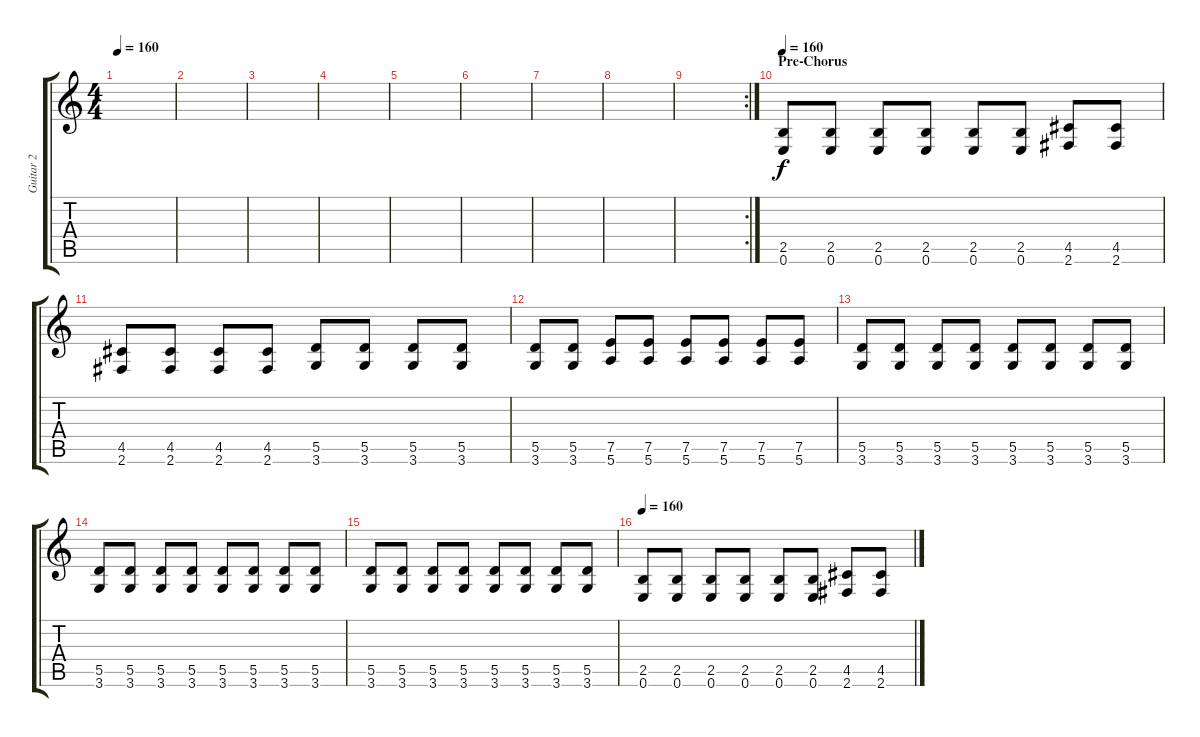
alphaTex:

\track ("Guitar 2" "Guitar 2") {instrument electricguitarjazz}
\staff {score tabs}
\tuning (E4 B3 G3 D3 A2 E2) {hide}
\ts (4 4)
\tempo 160
\clef g2
\ks c
|
|
|
|
|
|
|
|
\rc 2
|
\section ("" "Pre-Chorus")
\tempo 160
(2.5 0.6).8{instrument electricguitarjazz} (2.5 0.6).8 (2.5 0.6).8 (2.5 0.6).8 (2.5 0.6).8 (2.5 0.6).8 (4.5 2.6).8 (4.5 2.6).8 |
(4.5 2.6).8 (4.5 2.6).8 (4.5 2.6).8 (4.5 2.6).8 (5.5 3.6).8 (5.5 3.6).8 (5.5 3.6).8 (5.5 3.6).8 |
(5.5 3.6).8 (5.5 3.6).8 (7.5 5.6).8 (7.5 5.6).8 (7.5 5.6).8 (7.5 5.6).8 (7.5 5.6).8 (7.5 5.6).8 |
(5.5 3.6).8 (5.5 3.6).8 (5.5 3.6).8 (5.5 3.6).8 (5.5 3.6).8 (5.5 3.6).8 (5.5 3.6).8 (5.5 3.6).8 |
(5.5 3.6).8 (5.5 3.6).8 (5.5 3.6).8 (5.5 3.6).8 (5.5 3.6).8 (5.5 3.6).8 (5.5 3.6).8 (5.5 3.6).8 |
(5.5 3.6).8 (5.5 3.6).8 (5.5 3.6).8 (5.5 3.6).8 (5.5 3.6).8 (5.5 3.6).8 (5.5 3.6).8 (5.5 3.6).8 |
\tempo 160
(2.5 0.6).8{instrument electricguitarjazz} (2.5 0.6).8 (2.5 0.6).8 (2.5 0.6).8 (2.5 0.6).8 (2.5 0.6).8 (4.5 2.6).8 (4.5 2.6).8
